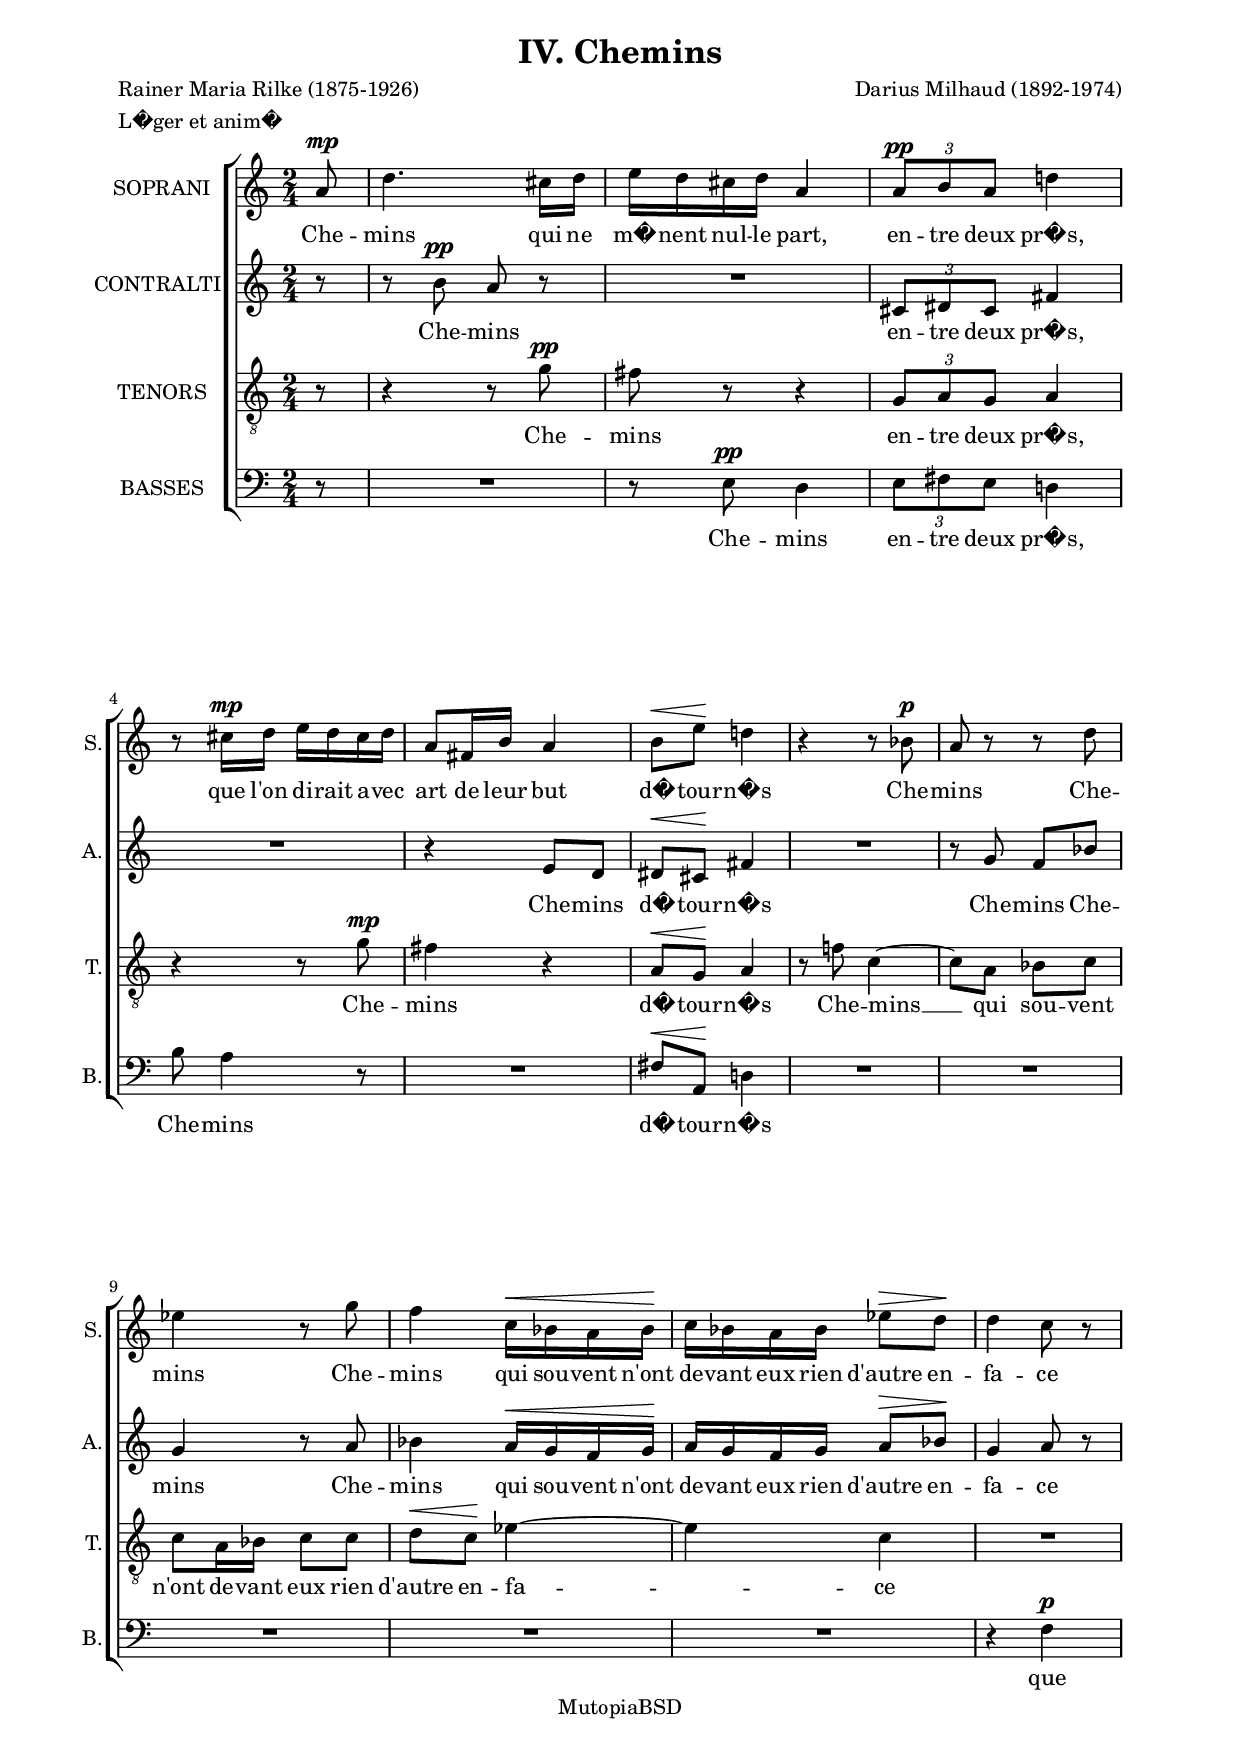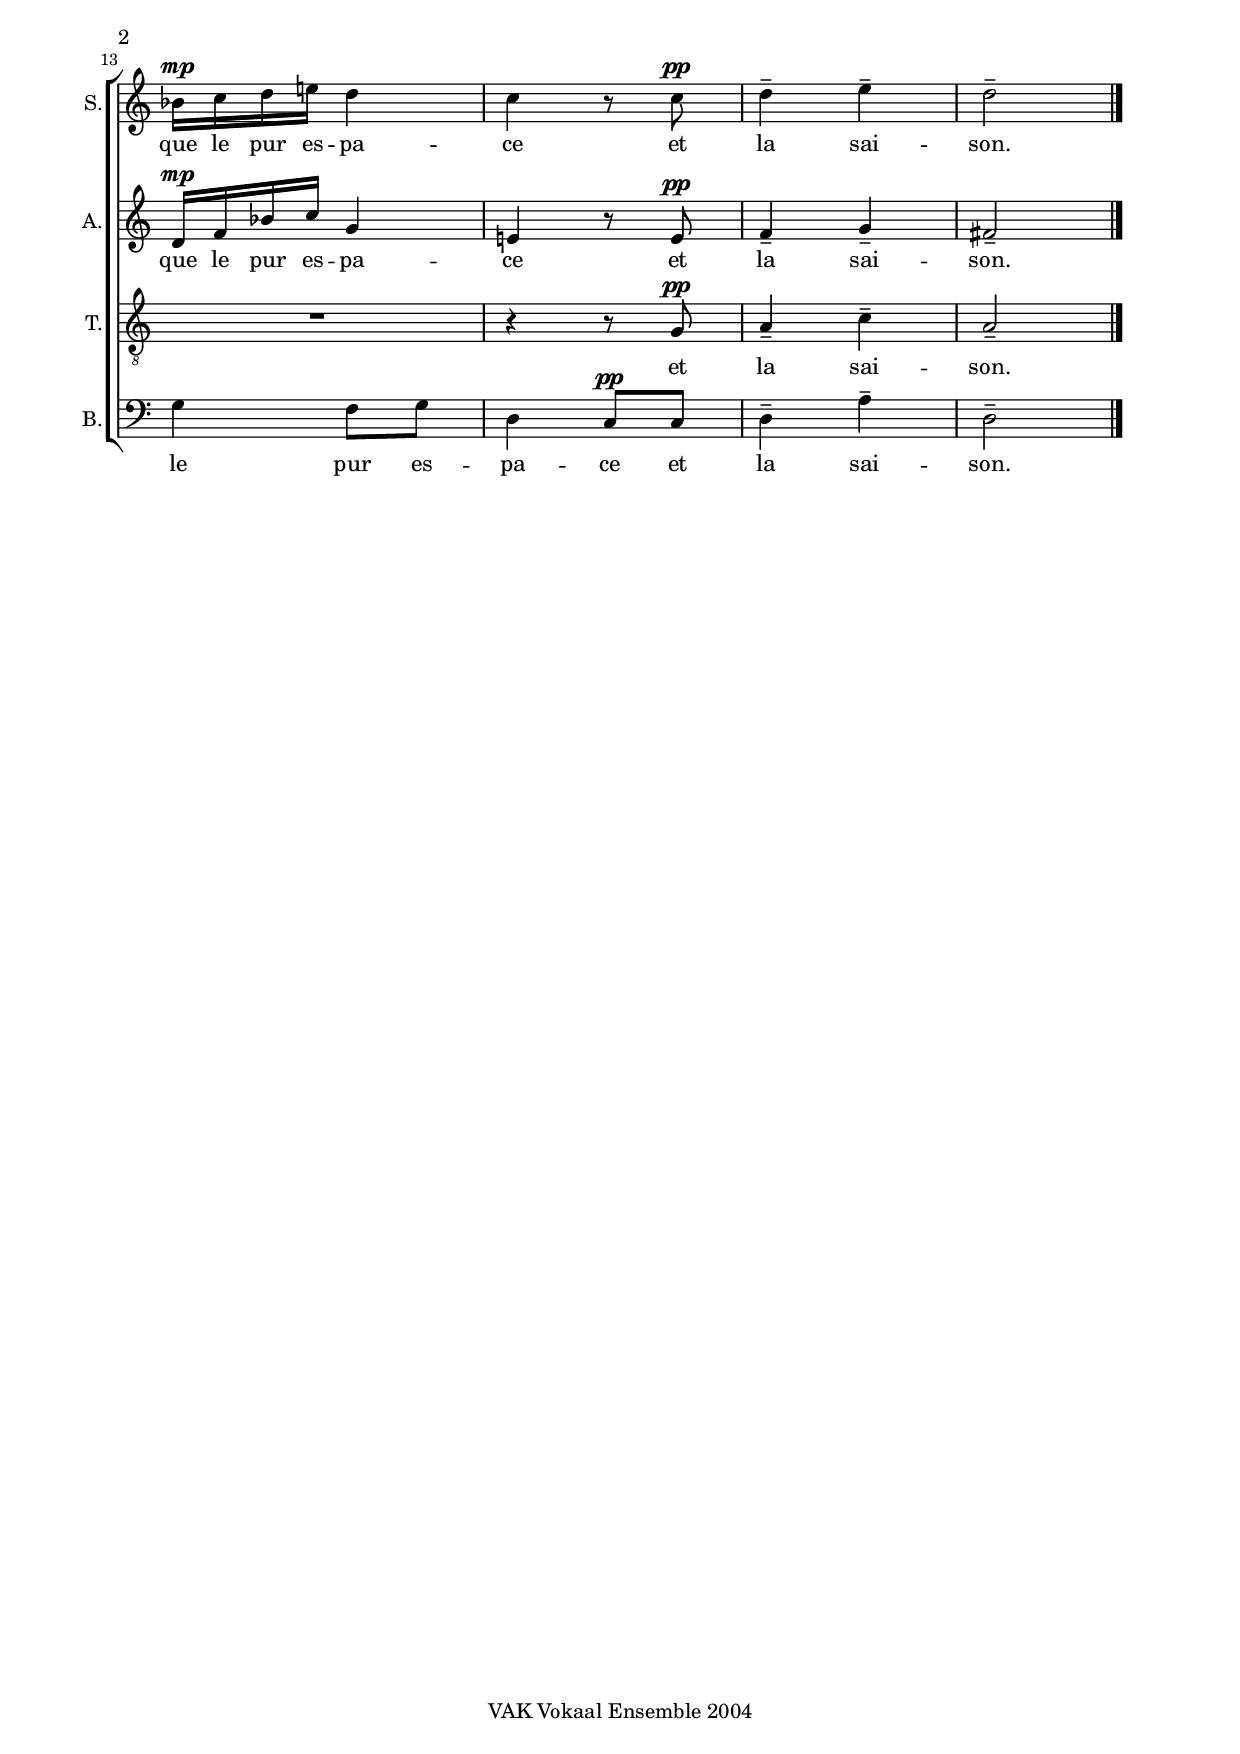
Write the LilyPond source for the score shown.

\header {
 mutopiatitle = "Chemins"
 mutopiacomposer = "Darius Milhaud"
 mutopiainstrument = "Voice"
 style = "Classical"
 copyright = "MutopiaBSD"
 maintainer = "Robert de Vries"
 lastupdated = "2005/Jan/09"

  title = "IV. Chemins"
  composer = "Darius Milhaud (1892-1974)"
  poet = "Rainer Maria Rilke (1875-1926)"
  meter = "L�ger et anim�"
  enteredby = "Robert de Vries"
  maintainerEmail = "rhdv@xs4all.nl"

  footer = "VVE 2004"
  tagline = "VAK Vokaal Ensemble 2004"
% tagline = "\\\\This music is part of the Mutopia project, http://sca.uwaterloo.ca/Mutopia/\\\\It has been typeset and placed in the public domain by Robert de Vries.\\\\Unrestricted modification and redistribution is permitted and encouraged --- copy this music and share it!"
}

\version "2.4.0"

#(set-default-paper-size "a4")
#(set-global-staff-size 18)

global = {
   \time 2/4
   \partial 8*1
}

sopraan = \relative c'' \context Voice = "sopraan" {
\clef "violin"
\dynamicUp
\key c \major
%1
a8\mp | d4. cis16 d | e d cis d a4 |
\times 2/3 { a8\pp b a } d!4 | r8 cis16\mp d e d cis d | a8 fis16 b a4 |
b8\< e\! d!4 | r r8 bes\p | a r r d | es4 r8 g |
f4 c16\< bes a bes\! | c bes a bes es8\> d\! | d4 c8 r |
bes16\mp c d e! d4 | c r8 c\pp | d4-- e-- | d2-- | \bar "|."
}

alt = \relative c' \context Voice = "alt" {
\clef "violin"
\dynamicUp
\key c \major
%1
r8 | r b'\pp a r | R2 |
\times 2/3 {cis,8 dis cis } fis4 | R2 | r4 e8 d |
dis\< cis\! fis4 | R2 | r8 g f bes | g4 r8 a |
bes4 a16\< g f g\! | a g f g a8\> bes\! | g4 a8 r |
d,16\mp f bes c g4 | e! r8 e\pp f4-- g-- | fis2-- |
}

tenor = \relative c' \context Voice = "tenor" {
\clef "violin_8"
\dynamicUp
\key c \major
%1
r8 | r4 r8 g'\pp | fis r r4 |
\times 2/3 { g,8 a g } a4 | r r8 g'\mp | fis4 r |
a,8\< g\! a4 | r8 f'!8 c4 ~ | c8 a bes c | c a16 bes c8 c |
d\< c\!  es4 ~ | es c | R2 |
R2 | r4 r8 g8\pp a4-- c-- | a2-- |
}

bas = \relative c \context Voice = "bas" {
\clef "bass"
\dynamicUp
\key c \major
%1
r8 | R2 | r8 e\pp d4 |
\times 2/3 { e8 fis e } d!4 | b'8 a4 r8 | R2
fis8\< a,\! d!4 | R2*5 | r4 f\p |
g f8 g | d4 c8\pp c | d4-- a'-- | d,2-- |
}

soptext = \lyricmode {
Che -- mins qui ne m� -- nent nul -- le  part,
en -- tre  deux pr�s, que l'on di -- rait a -- vec art de leur but
d� -- tour -- n�s Che -- mins Che -- mins Che --
mins qui sou -- vent n'ont de -- vant eux rien d'autre en -- fa -- ce
que le pur es -- pa -- ce et la sai -- son.
}

alttext = \lyricmode {
Che -- mins
en -- tre  deux pr�s, Che -- mins
d� -- tour -- n�s Che -- mins Che -- mins Che --
mins qui sou -- vent n'ont de -- vant eux rien d'autre en -- fa -- ce
que le pur es -- pa -- ce et la sai -- son.
}

tentext = \lyricmode {
Che -- mins
en -- tre  deux pr�s, Che -- mins
d� -- tour -- n�s Che -- mins __ qui sou -- vent n'ont de -- vant eux rien
d'autre en -- fa -- ce
et la sai -- son.
}

bastext = \lyricmode {
Che -- mins
en -- tre  deux pr�s, Che -- mins
d� -- tour -- n�s 
que le pur es -- pa -- ce et la sai -- son.
}

\score {
    \context ChoirStaff = "coro" <<
	\override Score.BarNumber #'padding = #2
	\override Score.TimeSignature #'style = #'numbered

	\context Staff = "sopraan" <<
%	    \set Staff.autoBeaming = ##f
	    \set Staff.midiInstrument = #"flute"
	    \set Staff.instrument = "SOPRANI"
	    \set Staff.instr = "S."
	    \global
	    \sopraan
	    \lyricsto "sopraan" \new Lyrics \soptext
	>>

	\context Staff = "alt" <<
%	    \set Staff.autoBeaming = ##f
	    \set Staff.midiInstrument = #"flute"
	    \set Staff.instrument = "CONTRALTI"
	    \set Staff.instr = "A."
	    \global
	    \alt
	    \lyricsto "alt" \new Lyrics \alttext
	>>

	\context Staff = "tenor" <<
%	    \set Staff.autoBeaming = ##f
	    \set Staff.midiInstrument = #"flute"
	    \set Staff.instrument = "TENORS"
	    \set Staff.instr = "T."
	    \global
	    \tenor
	    \lyricsto "tenor" \new Lyrics \tentext
	>>

	\context Staff = "bas" <<
%	    \set Staff.autoBeaming = ##f
	    \set Staff.midiInstrument = #"flute"
	    \set Staff.instrument = "BASSES"
	    \set Staff.instr = "B."
	    \global
	    \bas
	    \lyricsto "bas" \new Lyrics \bastext
	>>

    >>
    \midi  { 
	\tempo 4=70 
	\context {
	    \Voice
	    \remove "Dynamic_performer"
	    \remove "Span_dynamic_performer"
	}
    }
    \layout {
	\context {
	    % a little smaller so lyrics can be closer to the staff. 
	    minimumVerticalExtent = #'(-3 . 3) 
	}
    }
}

\paper {
    linewidth = 17.0\cm
    indent = 2\cm
}
